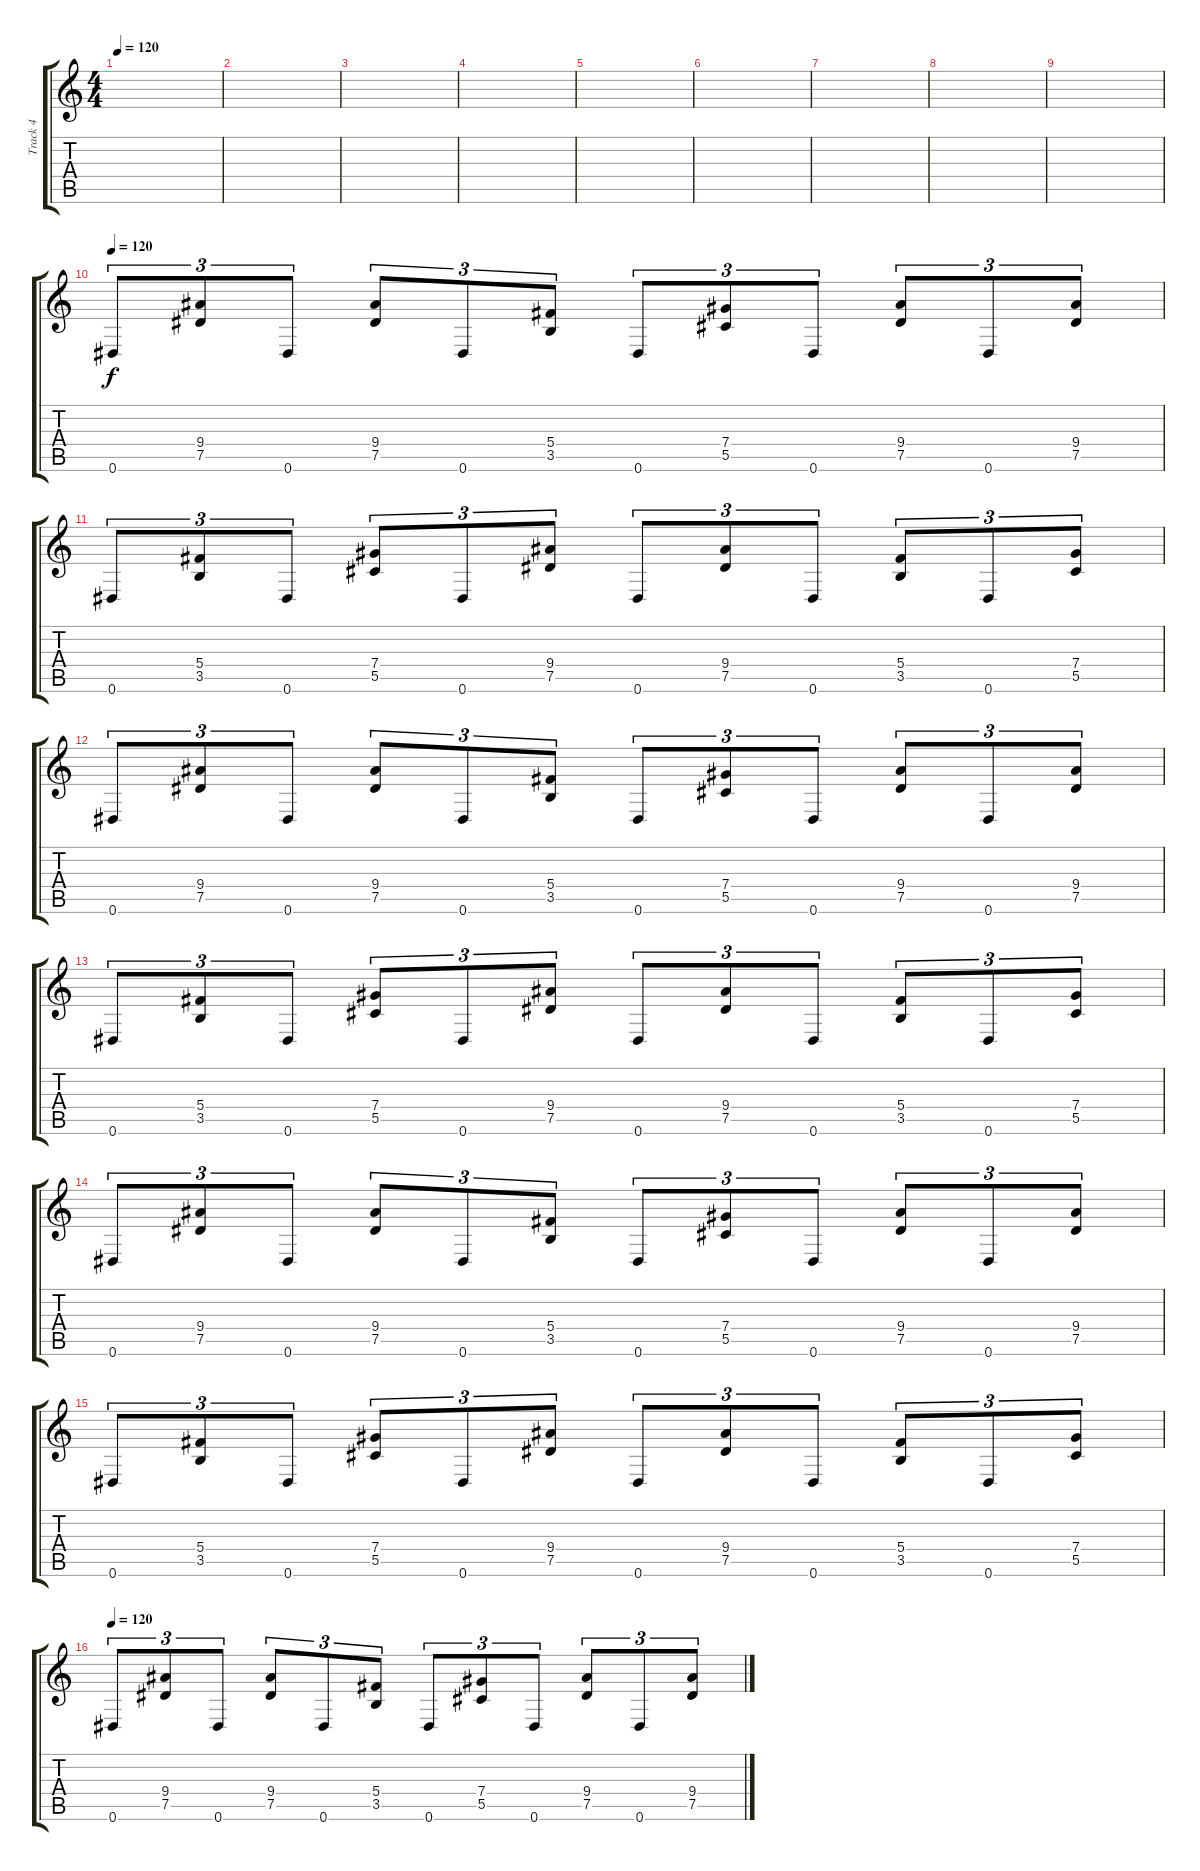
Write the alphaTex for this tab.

\track ("Track 4" "Track 4") {instrument distortionguitar}
\staff {score tabs}
\tuning (Eb4 Bb3 Gb3 Db3 Ab2 Eb2) {hide}
\ts (4 4)
\tempo 120
\clef g2
\ks c
|
|
|
|
|
|
|
|
|
\tempo 120
0.6.8{tu (3 2)} (9.4 7.5).8{tu (3 2)} 0.6.8{tu (3 2)} (9.4 7.5).8{tu (3 2)} 0.6.8{tu (3 2)} (5.4 3.5).8{tu (3 2)} 0.6.8{tu (3 2)} (7.4 5.5).8{tu (3 2)} 0.6.8{tu (3 2)} (9.4 7.5).8{tu (3 2)} 0.6.8{tu (3 2)} (9.4 7.5).8{tu (3 2)} |
0.6.8{tu (3 2)} (5.4 3.5).8{tu (3 2)} 0.6.8{tu (3 2)} (7.4 5.5).8{tu (3 2)} 0.6.8{tu (3 2)} (9.4 7.5).8{tu (3 2)} 0.6.8{tu (3 2)} (9.4 7.5).8{tu (3 2)} 0.6.8{tu (3 2)} (5.4 3.5).8{tu (3 2)} 0.6.8{tu (3 2)} (7.4 5.5).8{tu (3 2)} |
0.6.8{tu (3 2)} (9.4 7.5).8{tu (3 2)} 0.6.8{tu (3 2)} (9.4 7.5).8{tu (3 2)} 0.6.8{tu (3 2)} (5.4 3.5).8{tu (3 2)} 0.6.8{tu (3 2)} (7.4 5.5).8{tu (3 2)} 0.6.8{tu (3 2)} (9.4 7.5).8{tu (3 2)} 0.6.8{tu (3 2)} (9.4 7.5).8{tu (3 2)} |
0.6.8{tu (3 2)} (5.4 3.5).8{tu (3 2)} 0.6.8{tu (3 2)} (7.4 5.5).8{tu (3 2)} 0.6.8{tu (3 2)} (9.4 7.5).8{tu (3 2)} 0.6.8{tu (3 2)} (9.4 7.5).8{tu (3 2)} 0.6.8{tu (3 2)} (5.4 3.5).8{tu (3 2)} 0.6.8{tu (3 2)} (7.4 5.5).8{tu (3 2)} |
0.6.8{tu (3 2)} (9.4 7.5).8{tu (3 2)} 0.6.8{tu (3 2)} (9.4 7.5).8{tu (3 2)} 0.6.8{tu (3 2)} (5.4 3.5).8{tu (3 2)} 0.6.8{tu (3 2)} (7.4 5.5).8{tu (3 2)} 0.6.8{tu (3 2)} (9.4 7.5).8{tu (3 2)} 0.6.8{tu (3 2)} (9.4 7.5).8{tu (3 2)} |
0.6.8{tu (3 2)} (5.4 3.5).8{tu (3 2)} 0.6.8{tu (3 2)} (7.4 5.5).8{tu (3 2)} 0.6.8{tu (3 2)} (9.4 7.5).8{tu (3 2)} 0.6.8{tu (3 2)} (9.4 7.5).8{tu (3 2)} 0.6.8{tu (3 2)} (5.4 3.5).8{tu (3 2)} 0.6.8{tu (3 2)} (7.4 5.5).8{tu (3 2)} |
\tempo 120
0.6.8{tu (3 2)} (9.4 7.5).8{tu (3 2)} 0.6.8{tu (3 2)} (9.4 7.5).8{tu (3 2)} 0.6.8{tu (3 2)} (5.4 3.5).8{tu (3 2)} 0.6.8{tu (3 2)} (7.4 5.5).8{tu (3 2)} 0.6.8{tu (3 2)} (9.4 7.5).8{tu (3 2)} 0.6.8{tu (3 2)} (9.4 7.5).8{tu (3 2)}
